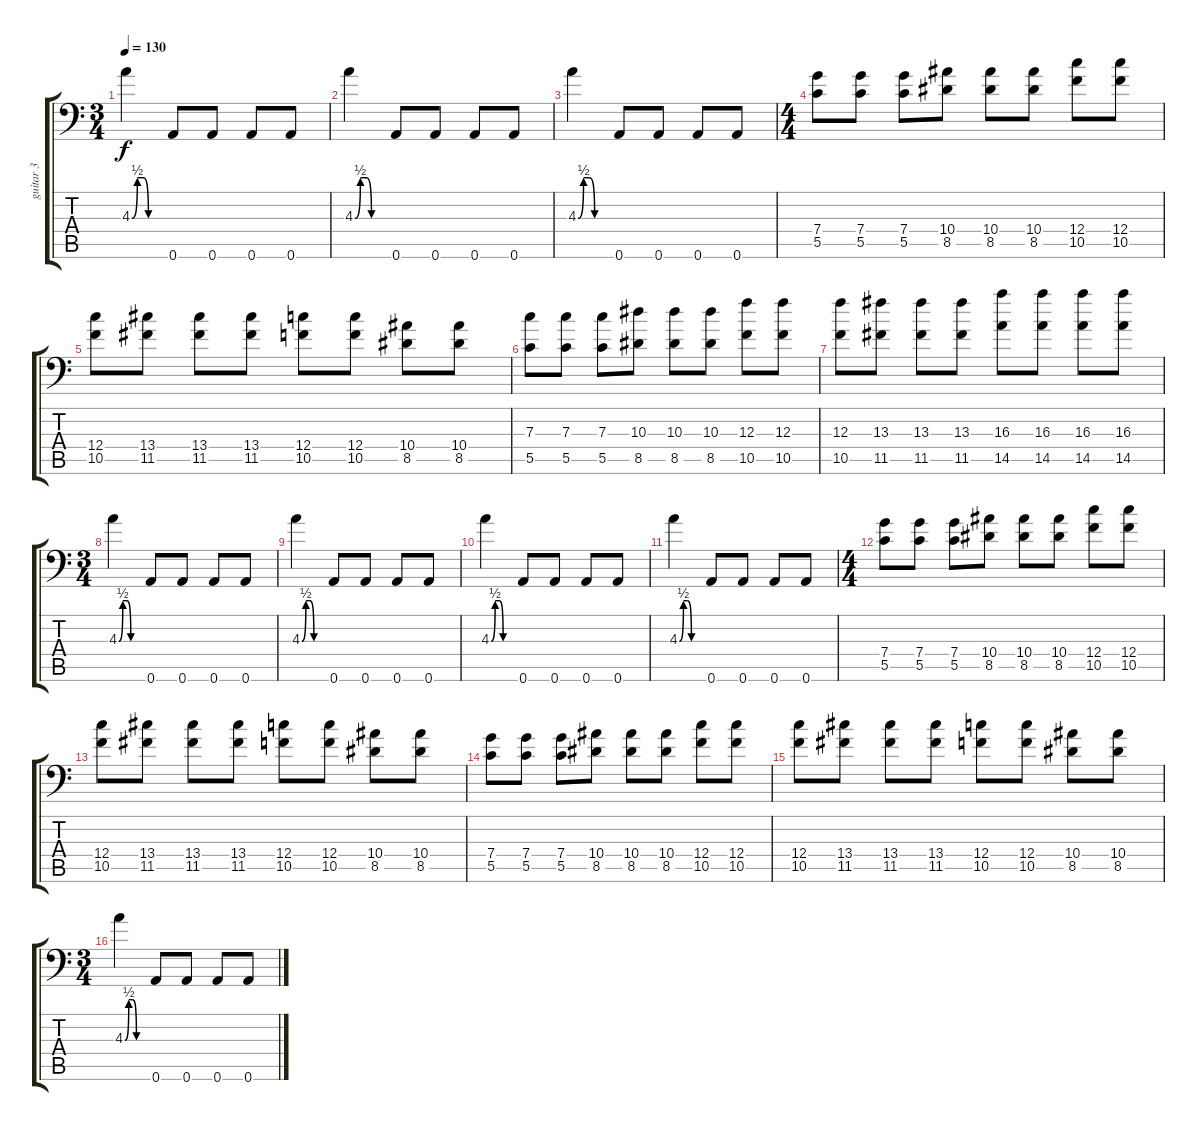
\track ("guitar 3" "guitar 3") {instrument distortionguitar}
\staff {score tabs}
\tuning (D4 A3 F3 C3 G2 A1) {hide}
\ts (3 4)
\tempo 130
\clef f4
\ks c
4.3{be (custom 0 0 10 2 20 2 30 0 60 0)}.4{dy f} 0.6.8 0.6.8 0.6.8 0.6.8 |
4.3{be (custom 0 0 10 2 20 2 30 0 60 0)}.4 0.6.8 0.6.8 0.6.8 0.6.8 |
4.3{be (custom 0 0 10 2 20 2 30 0 60 0)}.4 0.6.8 0.6.8 0.6.8 0.6.8 |
\ts (4 4)
(7.4 5.5).8 (7.4 5.5).8 (7.4 5.5).8 (10.4 8.5).8 (10.4 8.5).8 (10.4 8.5).8 (12.4 10.5).8 (12.4 10.5).8 |
(12.4 10.5).8 (13.4 11.5).8 (13.4 11.5).8 (13.4 11.5).8 (12.4 10.5).8 (12.4 10.5).8 (10.4 8.5).8 (10.4 8.5).8 |
(7.3 5.5).8 (7.3 5.5).8 (7.3 5.5).8 (10.3 8.5).8 (10.3 8.5).8 (10.3 8.5).8 (12.3 10.5).8 (12.3 10.5).8 |
(12.3 10.5).8 (13.3 11.5).8 (13.3 11.5).8 (13.3 11.5).8 (16.3 14.5).8 (16.3 14.5).8 (16.3 14.5).8 (16.3 14.5).8 |
\ts (3 4)
4.3{be (custom 0 0 10 2 20 2 30 0 60 0)}.4 0.6.8 0.6.8 0.6.8 0.6.8 |
4.3{be (custom 0 0 10 2 20 2 30 0 60 0)}.4 0.6.8 0.6.8 0.6.8 0.6.8 |
4.3{be (custom 0 0 10 2 20 2 30 0 60 0)}.4 0.6.8 0.6.8 0.6.8 0.6.8 |
4.3{be (custom 0 0 10 2 20 2 30 0 60 0)}.4 0.6.8 0.6.8 0.6.8 0.6.8 |
\ts (4 4)
(7.4 5.5).8 (7.4 5.5).8 (7.4 5.5).8 (10.4 8.5).8 (10.4 8.5).8 (10.4 8.5).8 (12.4 10.5).8 (12.4 10.5).8 |
(12.4 10.5).8 (13.4 11.5).8 (13.4 11.5).8 (13.4 11.5).8 (12.4 10.5).8 (12.4 10.5).8 (10.4 8.5).8 (10.4 8.5).8 |
(7.4 5.5).8 (7.4 5.5).8 (7.4 5.5).8 (10.4 8.5).8 (10.4 8.5).8 (10.4 8.5).8 (12.4 10.5).8 (12.4 10.5).8 |
(12.4 10.5).8 (13.4 11.5).8 (13.4 11.5).8 (13.4 11.5).8 (12.4 10.5).8 (12.4 10.5).8 (10.4 8.5).8 (10.4 8.5).8 |
\ts (3 4)
4.3{be (custom 0 0 10 2 20 2 30 0 60 0)}.4 0.6.8 0.6.8 0.6.8 0.6.8
